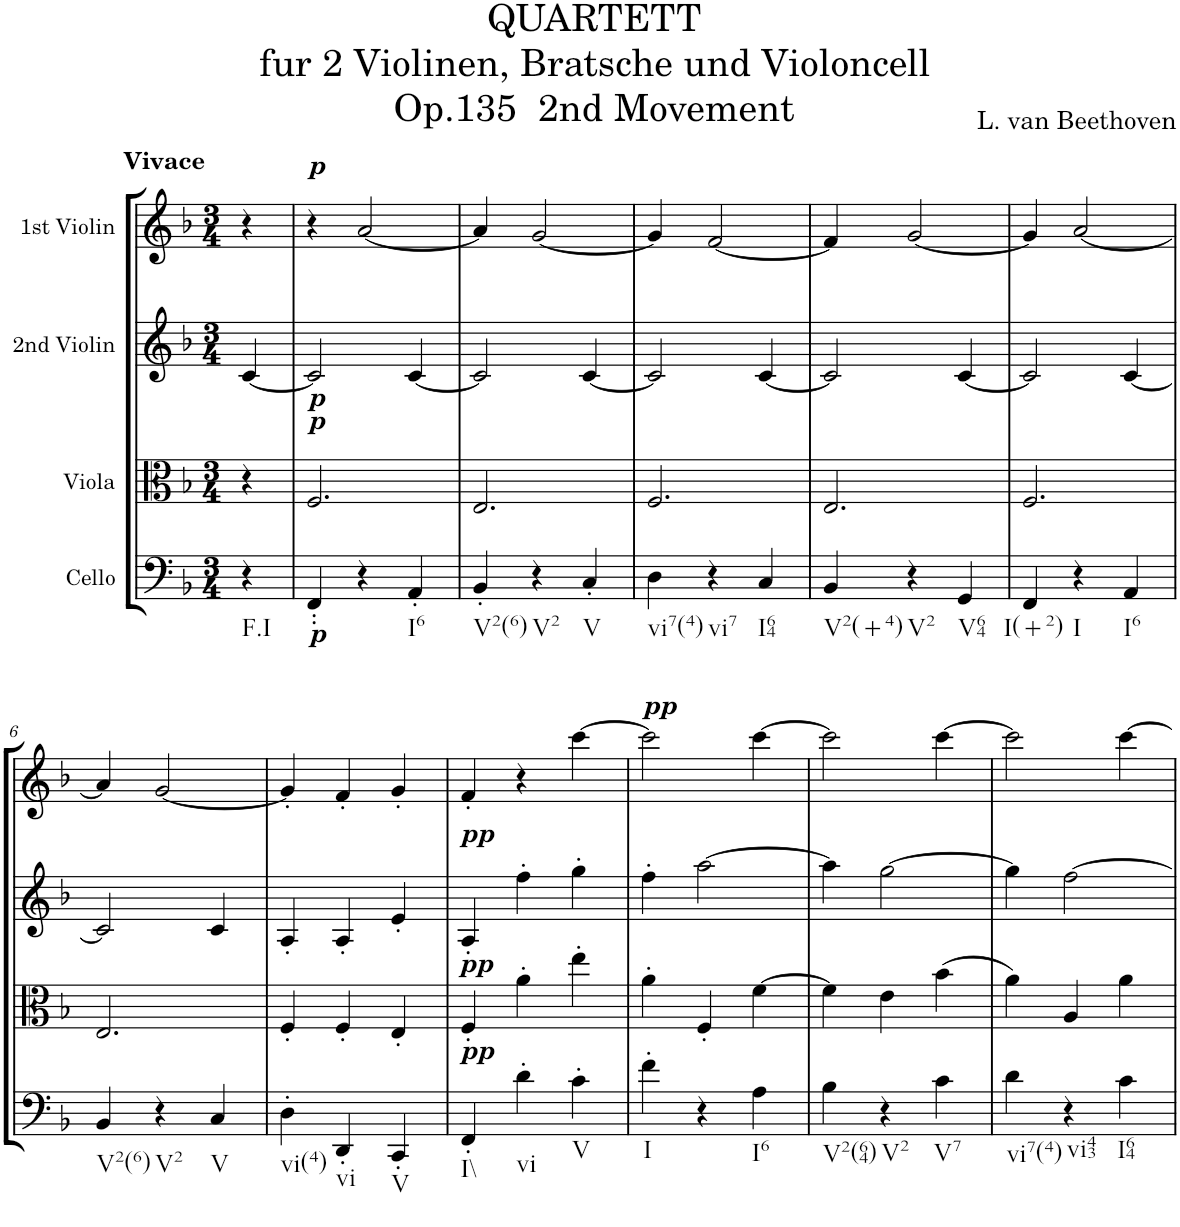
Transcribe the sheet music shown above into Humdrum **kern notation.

**kern	**kern	**kern	**kern
*part4	*part3	*part2	*part1
*staff4	*staff3	*staff2	*staff1
*I"Cello	*I"Viola	*I"2nd Violin	*I"1st Violin
*	*I'Vla	*I'Vln	*I'Vln
*clefF4	*clefC3	*clefG2	*clefG2
*k[b-]	*k[b-]	*k[b-]	*k[b-]
*F:	*F:	*F:	*F:
*M3/4	*M3/4	*M3/4	*M3/4
=	=	=	=
!	!	!	!LO:TX:a:B:t=Vivace
!LO:TX:b:t=F.I	!	!	!
4r	4r	[4c/	4r
=1	=1	=1	=1
!	!	!	!LO:TX:a:Bi:t=p
!	!LO:TX:a:Bi:t=p	!	!
!	!LO:TX:a:Bi:t=p	!	!
!LO:TX:b:Bi:t=p	!	!	!
4FF''/	2.F/	2c/]	4r
4r	.	.	[2a/
!LO:TX:b:t=I6	!	!	!
4AA'/	.	[4c/	.
=2	=2	=2	=2
!LO:TX:b:t=V2(6)	!	!	!
4BB-'/	2.E/	2c/]	4a/]
!LO:TX:b:t=V2	!	!	!
4r	.	.	[2g/
!LO:TX:b:t=V	!	!	!
4C'/	.	[4c/	.
=3	=3	=3	=3
!LO:TX:b:t=vi7(4)	!	!	!
4D\	2.F/	2c/]	4g/]
!LO:TX:b:t=vi7	!	!	!
4r	.	.	[2f/
!LO:TX:b:t=I64	!	!	!
4C/	.	[4c/	.
=4	=4	=4	=4
!LO:TX:b:t=V2(+4)	!	!	!
4BB-/	2.E/	2c/]	4f/]
!LO:TX:b:t=V2	!	!	!
4r	.	.	[2g/
!LO:TX:b:t=V64	!	!	!
4GG/	.	[4c/	.
=5	=5	=5	=5
!LO:TX:b:t=I(+2)	!	!	!
4FF/	2.F/	2c/]	4g/]
!LO:TX:b:t=I	!	!	!
4r	.	.	[2a/
!LO:TX:b:t=I6	!	!	!
4AA/	.	[4c/	.
!!LO:LB:g=z
=6	=6	=6	=6
!LO:TX:b:t=V2(6)	!	!	!
4BB-/	2.E/	2c/]	4a/]
!LO:TX:b:t=V2	!	!	!
4r	.	.	[2g/
!LO:TX:b:t=V	!	!	!
4C/	.	4c/	.
=7	=7	=7	=7
!LO:TX:b:t=vi(4)	!	!	!
4D'\	4F'/	4A'/	4g'/]
!LO:TX:b:t=vi	!	!	!
4DD'/	4F'/	4A'/	4f'/
!LO:TX:b:t=V	!	!	!
4CC'/	4E'/	4e'/	4g'/
=8	=8	=8	=8
!	!	!LO:TX:a:Bi:t=pp	!
!	!LO:TX:a:Bi:t=pp	!	!
!LO:TX:a:Bi:t=pp	!	!	!
!LO:TX:b:t=I\\	!	!	!
4FF'/	4F'/	4A'/	4f'/
!LO:TX:b:t=vi	!	!	!
4d'\	4a'\	4ff'\	4r
!LO:TX:b:t=V	!	!	!
4c'\	4ee'\	4gg'\	[4ccc\
=9	=9	=9	=9
!	!	!	!LO:TX:a:Bi:t=pp
!LO:TX:b:t=I	!	!	!
4f'\	4a'\	4ff'\	2ccc\]
4r	4F'/	[2aa\	.
!LO:TX:b:t=I6	!	!	!
4A\	[4f\	.	[4ccc\
=10	=10	=10	=10
!LO:TX:b:t=V2(64)	!	!	!
4B-\	4f\]	4aa\]	2ccc\]
!LO:TX:b:t=V2	!	!	!
4r	4e\	[2gg\	.
!LO:TX:b:t=V7	!	!	!
4c\	(4b-\	.	[4ccc\
=11	=11	=11	=11
!LO:TX:b:t=vi7(4)	!	!	!
4d\	4a\)	4gg\]	2ccc\]
!LO:TX:b:t=vi43	!	!	!
4r	4A/	[2ff\	.
!LO:TX:b:t=I64	!	!	!
4c\	4a\	.	[4ccc\
=	=	=	=
*-	*-	*-	*-
